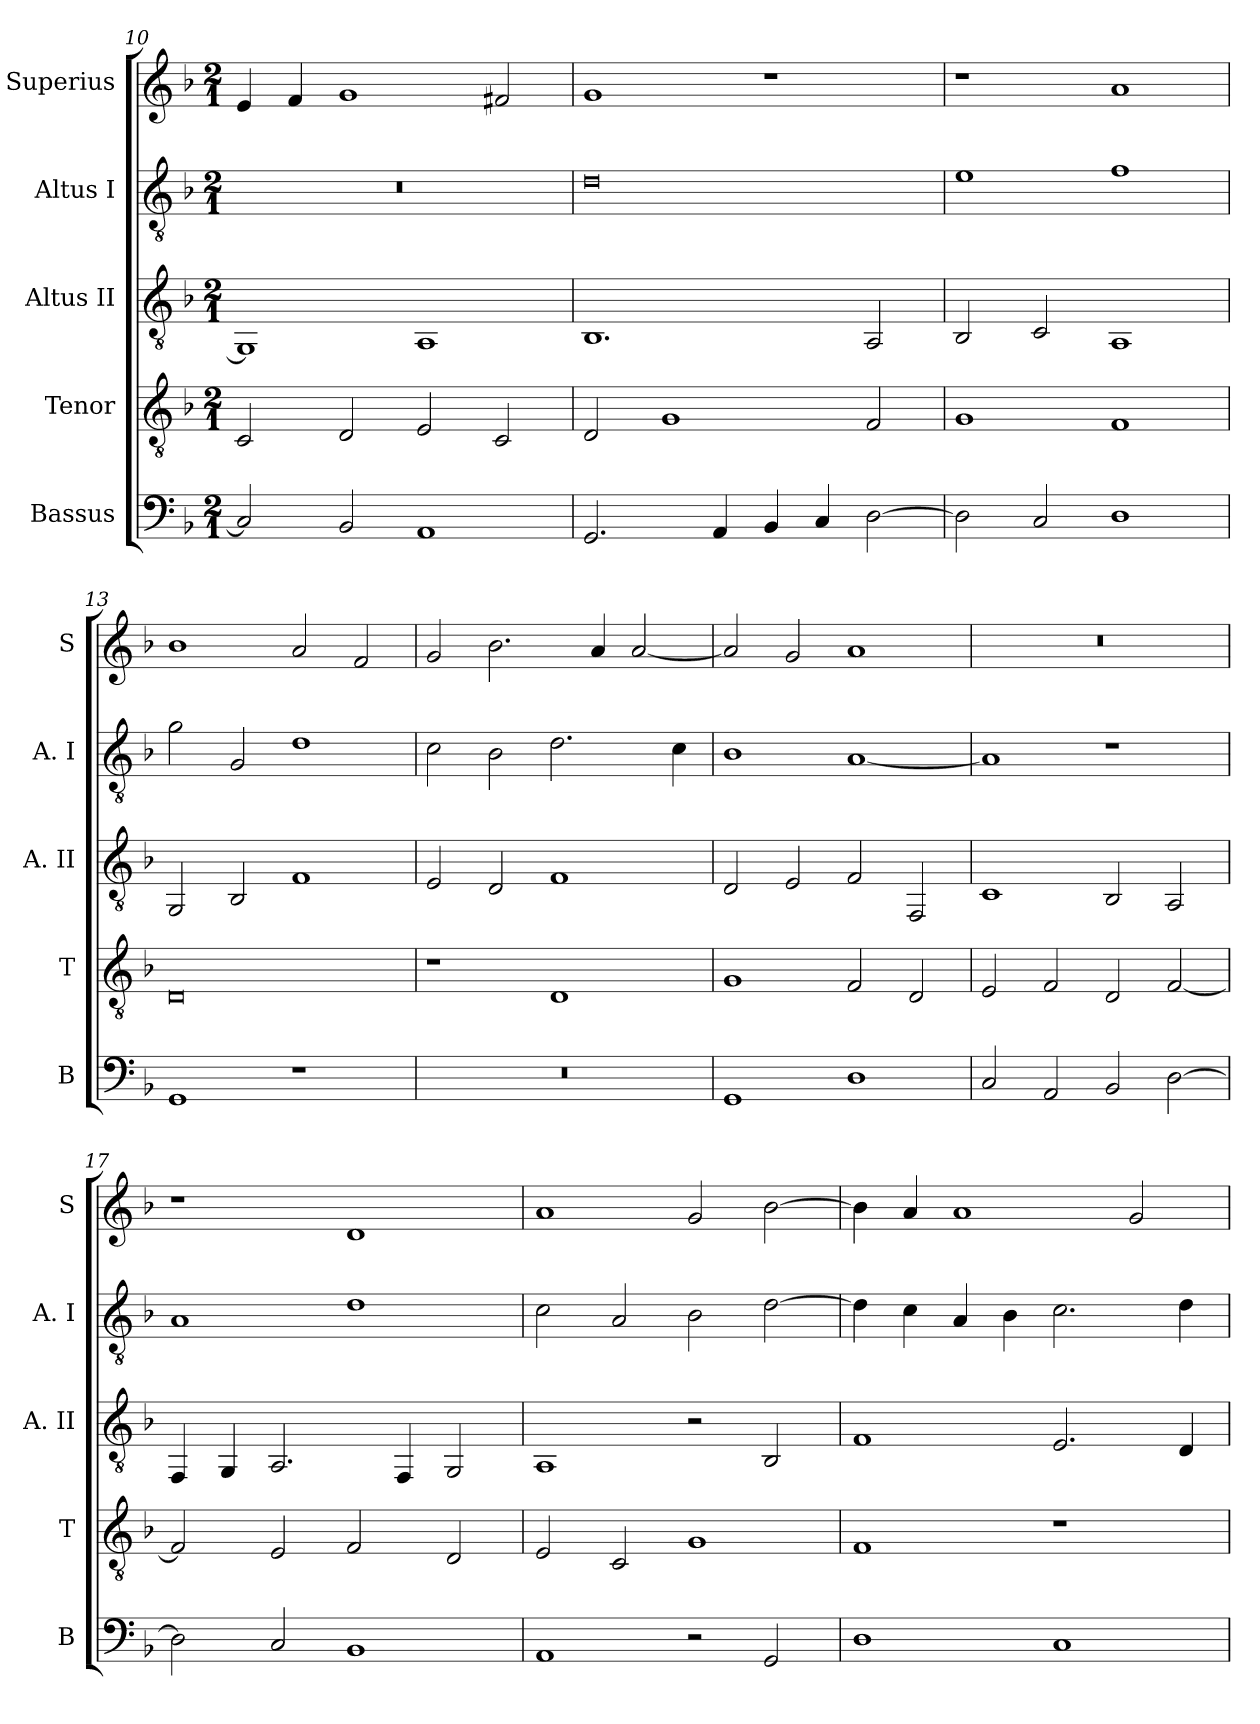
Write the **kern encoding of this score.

**kern	**kern	**kern	**kern	**kern
*part5	*part4	*part3	*part2	*part1
*staff5	*staff4	*staff3	*staff2	*staff1
*I"Bassus	*I"Tenor	*I"Altus II	*I"Altus I	*I"Superius
*I'B	*I'T	*I'A. II	*I'A. I	*I'S
*clefF4	*clefGv2	*clefGv2	*clefGv2	*clefG2
*k[b-]	*k[b-]	*k[b-]	*k[b-]	*k[b-]
*F:	*F:	*F:	*F:	*F:
*M2/1	*M2/1	*M2/1	*M2/1	*M2/1
=10	=10	=10	=10	=10
2C]	2C	1GG]	0r	4e
.	.	.	.	4f
2BB-	2D	.	.	1g
1AA	2E	1AA	.	.
.	2C	.	.	2f#X
=11	=11	=11	=11	=11
2.GG	2D	1.BB-	0d	1g
.	1G	.	.	.
4AA	.	.	.	.
4BB-	.	.	.	1r
4C	.	.	.	.
[2D	2F	2AA	.	.
=12	=12	=12	=12	=12
2D]	1G	2BB-	1e	1r
2C	.	2C	.	.
1D	1F	1AA	1f	1a
=13	=13	=13	=13	=13
1GG	0D	2GG	2g	1b-
.	.	2BB-	2G	.
1r	.	1F	1d	2a
.	.	.	.	2f
=14	=14	=14	=14	=14
0r	1r	2E	2c	2g
.	.	2D	2B-	2.b-
.	1D	1F	2.d	.
.	.	.	.	4a
.	.	.	.	[2a
.	.	.	4c	.
=15	=15	=15	=15	=15
1GG	1G	2D	1B-	2a]
.	.	2E	.	2g
1D	2F	2F	[1A	1a
.	2D	2FF	.	.
=16	=16	=16	=16	=16
2C	2E	1C	1A]	0r
2AA	2F	.	.	.
2BB-	2D	2BB-	1r	.
[2D	[2F	2AA	.	.
=17	=17	=17	=17	=17
2D]	2F]	4FF	1A	1r
.	.	4GG	.	.
2C	2E	2.AA	.	.
1BB-	2F	.	1d	1d
.	.	4FF	.	.
.	2D	2GG	.	.
=18	=18	=18	=18	=18
1AA	2E	1AA	2c	1a
.	2C	.	2A	.
2r	1G	2r	2B-	2g
2GG	.	2BB-	[2d	[2b-
=19	=19	=19	=19	=19
1D	1F	1F	4d]	4b-]
.	.	.	4c	4a
.	.	.	4A	1a
.	.	.	4B-	.
1C	1r	2.E	2.c	.
.	.	.	.	2g
.	.	4D	4d	.
=	=	=	=	=
*-	*-	*-	*-	*-
